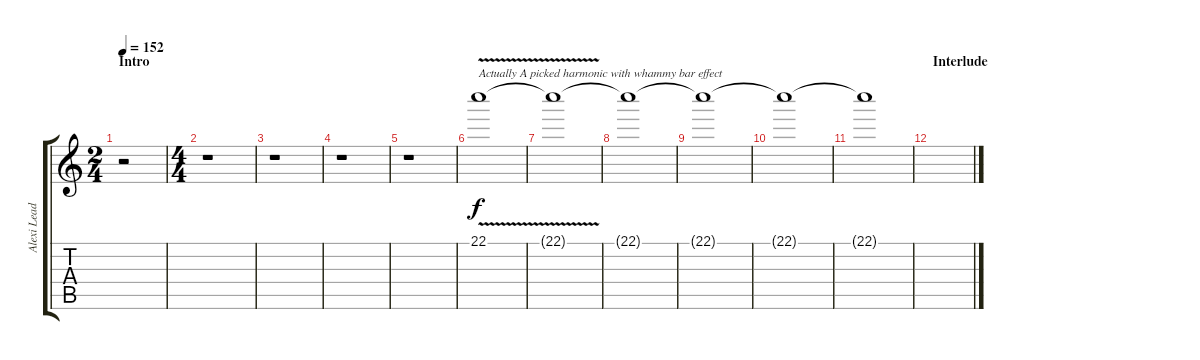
\track ("Alexi Lead" "Alexi Lead") {instrument overdrivenguitar}
\staff {score tabs}
\tuning (D4 A3 F3 C3 G2 C2) {hide}
\ts (2 4)
\section ("" "Intro")
\tempo 152
\clef g2
\ks c
r.2{dy f instrument overdrivenguitar} |
\ts (4 4)
r.1 |
r.1 |
r.1 |
r.1 |
22.1{v}.1{txt "Actually A picked harmonic with whammy bar effect"} |
22.1{t}.1 |
22.1{t}.1 |
22.1{t}.1 |
22.1{t}.1 |
22.1{t}.1 |
\section ("" "Interlude")
